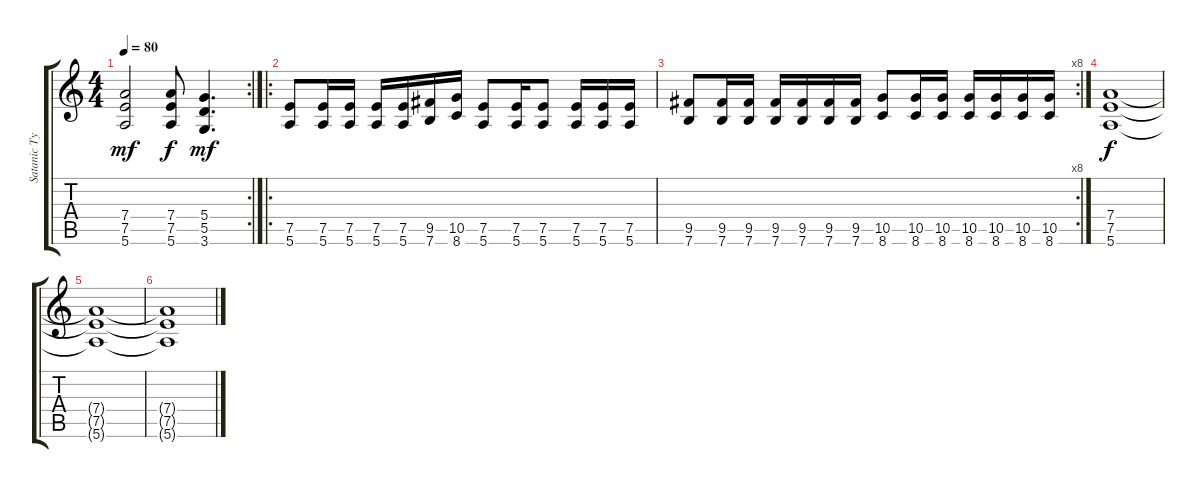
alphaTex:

\track ("Satanic Tyrant Werewolf" "Satanic Ty") {instrument distortionguitar}
\staff {score tabs}
\tuning (E4 B3 G3 D3 A2 E2) {hide}
\rc 2
\ts (4 4)
\tempo 80
\clef g2
\ks c
(7.4 7.5 5.6).2{dy mf} (7.4 7.5 5.6).8{dy f} (5.4 5.5 3.6).4{d dy mf} |
\ro
(7.5 5.6).8 (7.5 5.6).16 (7.5 5.6).16 (7.5 5.6).16 (7.5 5.6).16 (9.5 7.6).16 (10.5 8.6).16 (7.5 5.6).8 (7.5 5.6).16 (7.5 5.6).8 (7.5 5.6).16 (7.5 5.6).16 (7.5 5.6).16 |
\rc 8
(9.5 7.6).8 (9.5 7.6).16 (9.5 7.6).16 (9.5 7.6).16 (9.5 7.6).16 (9.5 7.6).16 (9.5 7.6).16 (10.5 8.6).8 (10.5 8.6).16 (10.5 8.6).16 (10.5 8.6).16 (10.5 8.6).16 (10.5 8.6).16 (10.5 8.6).16 |
(7.4 7.5 5.6).1{dy f} |
(7.4{t} 7.5{t} 5.6{t}).1 |
(7.4{t} 7.5{t} 5.6{t}).1
